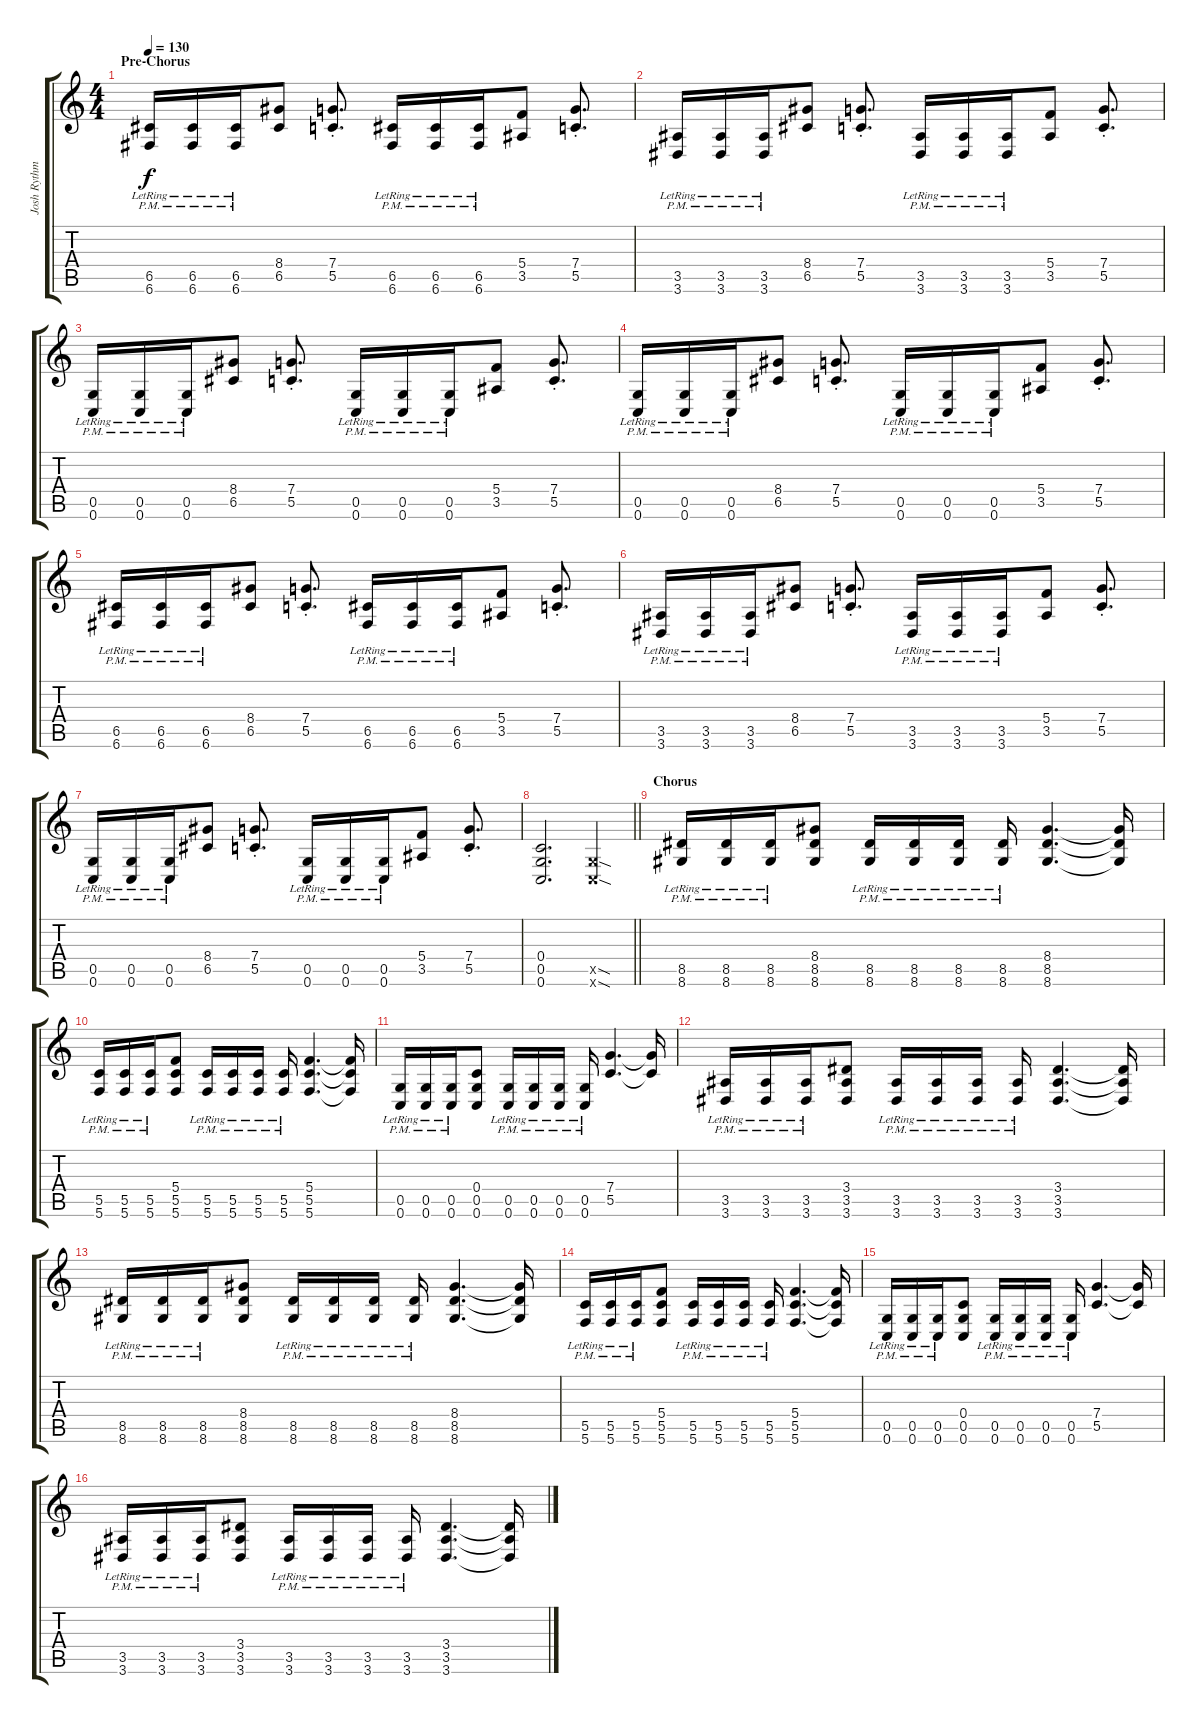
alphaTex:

\track ("Josh Rythm" "Josh Rythm") {instrument distortionguitar}
\staff {score tabs}
\tuning (D4 A3 F3 C3 G2 C2) {hide}
\ts (4 4)
\section ("" "Pre-Chorus")
\tempo 130
\clef g2
\ks c
(6.5{pm lr} 6.6{pm lr}).16{dy f} (6.5{pm lr} 6.6{pm lr}).16 (6.5{pm lr} 6.6{pm lr}).16 (8.4 6.5).8 (7.4{st} 5.5{st}).8{d} (6.5{pm lr} 6.6{pm lr}).16 (6.5{pm lr} 6.6{pm lr}).16 (6.5{pm lr} 6.6{pm lr}).16 (5.4 3.5).8 (7.4{st} 5.5{st}).8{d} |
(3.5{pm lr} 3.6{pm lr}).16 (3.5{pm lr} 3.6{pm lr}).16 (3.5{pm lr} 3.6{pm lr}).16 (8.4 6.5).8 (7.4{st} 5.5{st}).8{d} (3.5{pm lr} 3.6{pm lr}).16 (3.5{pm lr} 3.6{pm lr}).16 (3.5{pm lr} 3.6{pm lr}).16 (5.4 3.5).8 (7.4{st} 5.5{st}).8{d} |
(0.5{pm lr} 0.6{pm lr}).16 (0.5{pm lr} 0.6{pm lr}).16 (0.5{pm lr} 0.6{pm lr}).16 (8.4 6.5).8 (7.4{st} 5.5{st}).8{d} (0.5{pm lr} 0.6{pm lr}).16 (0.5{pm lr} 0.6{pm lr}).16 (0.5{pm lr} 0.6{pm lr}).16 (5.4 3.5).8 (7.4{st} 5.5{st}).8{d} |
(0.5{pm lr} 0.6{pm lr}).16 (0.5{pm lr} 0.6{pm lr}).16 (0.5{pm lr} 0.6{pm lr}).16 (8.4 6.5).8 (7.4{st} 5.5{st}).8{d} (0.5{pm lr} 0.6{pm lr}).16 (0.5{pm lr} 0.6{pm lr}).16 (0.5{pm lr} 0.6{pm lr}).16 (5.4 3.5).8 (7.4{st} 5.5{st}).8{d} |
(6.5{pm lr} 6.6{pm lr}).16 (6.5{pm lr} 6.6{pm lr}).16 (6.5{pm lr} 6.6{pm lr}).16 (8.4 6.5).8 (7.4{st} 5.5{st}).8{d} (6.5{pm lr} 6.6{pm lr}).16 (6.5{pm lr} 6.6{pm lr}).16 (6.5{pm lr} 6.6{pm lr}).16 (5.4 3.5).8 (7.4{st} 5.5{st}).8{d} |
(3.5{pm lr} 3.6{pm lr}).16 (3.5{pm lr} 3.6{pm lr}).16 (3.5{pm lr} 3.6{pm lr}).16 (8.4 6.5).8 (7.4{st} 5.5{st}).8{d} (3.5{pm lr} 3.6{pm lr}).16 (3.5{pm lr} 3.6{pm lr}).16 (3.5{pm lr} 3.6{pm lr}).16 (5.4 3.5).8 (7.4{st} 5.5{st}).8{d} |
(0.5{pm lr} 0.6{pm lr}).16 (0.5{pm lr} 0.6{pm lr}).16 (0.5{pm lr} 0.6{pm lr}).16 (8.4 6.5).8 (7.4{st} 5.5{st}).8{d} (0.5{pm lr} 0.6{pm lr}).16 (0.5{pm lr} 0.6{pm lr}).16 (0.5{pm lr} 0.6{pm lr}).16 (5.4 3.5).8 (7.4{st} 5.5{st}).8{d} |
\barLineRight lightlight
(0.4 0.5 0.6).2{d} (0.5{sod x} 0.6{sod x}).4 |
\section ("" "Chorus")
(8.5{pm lr} 8.6{pm lr}).16 (8.5{pm lr} 8.6{pm lr}).16 (8.5{pm lr} 8.6{pm lr}).16 (8.4 8.5 8.6).8 (8.5{pm lr} 8.6{pm lr}).16 (8.5{pm lr} 8.6{pm lr}).16 (8.5{pm lr} 8.6{pm lr}).16 (8.5{pm lr} 8.6{pm lr}).16 (8.4 8.5 8.6).4{d} (8.4{t} 8.5{t} 8.6{t}).16 |
(5.5{pm lr} 5.6{pm lr}).16 (5.5{pm lr} 5.6{pm lr}).16 (5.5{pm lr} 5.6{pm lr}).16 (5.4 5.5 5.6).8 (5.5{pm lr} 5.6{pm lr}).16 (5.5{pm lr} 5.6{pm lr}).16 (5.5{pm lr} 5.6{pm lr}).16 (5.5{pm lr} 5.6{pm lr}).16 (5.4 5.5 5.6).4{d} (5.4{t} 5.5{t} 5.6{t}).16 |
(0.5{pm lr} 0.6{pm lr}).16 (0.5{pm lr} 0.6{pm lr}).16 (0.5{pm lr} 0.6{pm lr}).16 (0.4 0.5 0.6).8 (0.5{pm lr} 0.6{pm lr}).16 (0.5{pm lr} 0.6{pm lr}).16 (0.5{pm lr} 0.6{pm lr}).16 (0.5{pm lr} 0.6{pm lr}).16 (7.4 5.5).4{d} (7.4{t} 5.5{t}).16 |
(3.5{pm lr} 3.6{pm lr}).16 (3.5{pm lr} 3.6{pm lr}).16 (3.5{pm lr} 3.6{pm lr}).16 (3.4 3.5 3.6).8 (3.5{pm lr} 3.6{pm lr}).16 (3.5{pm lr} 3.6{pm lr}).16 (3.5{pm lr} 3.6{pm lr}).16 (3.5{pm lr} 3.6{pm lr}).16 (3.4 3.5 3.6).4{d} (3.4{t} 3.5{t} 3.6{t}).16 |
(8.5{pm lr} 8.6{pm lr}).16 (8.5{pm lr} 8.6{pm lr}).16 (8.5{pm lr} 8.6{pm lr}).16 (8.4 8.5 8.6).8 (8.5{pm lr} 8.6{pm lr}).16 (8.5{pm lr} 8.6{pm lr}).16 (8.5{pm lr} 8.6{pm lr}).16 (8.5{pm lr} 8.6{pm lr}).16 (8.4 8.5 8.6).4{d} (8.4{t} 8.5{t} 8.6{t}).16 |
(5.5{pm lr} 5.6{pm lr}).16 (5.5{pm lr} 5.6{pm lr}).16 (5.5{pm lr} 5.6{pm lr}).16 (5.4 5.5 5.6).8 (5.5{pm lr} 5.6{pm lr}).16 (5.5{pm lr} 5.6{pm lr}).16 (5.5{pm lr} 5.6{pm lr}).16 (5.5{pm lr} 5.6{pm lr}).16 (5.4 5.5 5.6).4{d} (5.4{t} 5.5{t} 5.6{t}).16 |
(0.5{pm lr} 0.6{pm lr}).16 (0.5{pm lr} 0.6{pm lr}).16 (0.5{pm lr} 0.6{pm lr}).16 (0.4 0.5 0.6).8 (0.5{pm lr} 0.6{pm lr}).16 (0.5{pm lr} 0.6{pm lr}).16 (0.5{pm lr} 0.6{pm lr}).16 (0.5{pm lr} 0.6{pm lr}).16 (7.4 5.5).4{d} (7.4{t} 5.5{t}).16 |
(3.5{pm lr} 3.6{pm lr}).16 (3.5{pm lr} 3.6{pm lr}).16 (3.5{pm lr} 3.6{pm lr}).16 (3.4 3.5 3.6).8 (3.5{pm lr} 3.6{pm lr}).16 (3.5{pm lr} 3.6{pm lr}).16 (3.5{pm lr} 3.6{pm lr}).16 (3.5{pm lr} 3.6{pm lr}).16 (3.4 3.5 3.6).4{d} (3.4{t} 3.5{t} 3.6{t}).16
